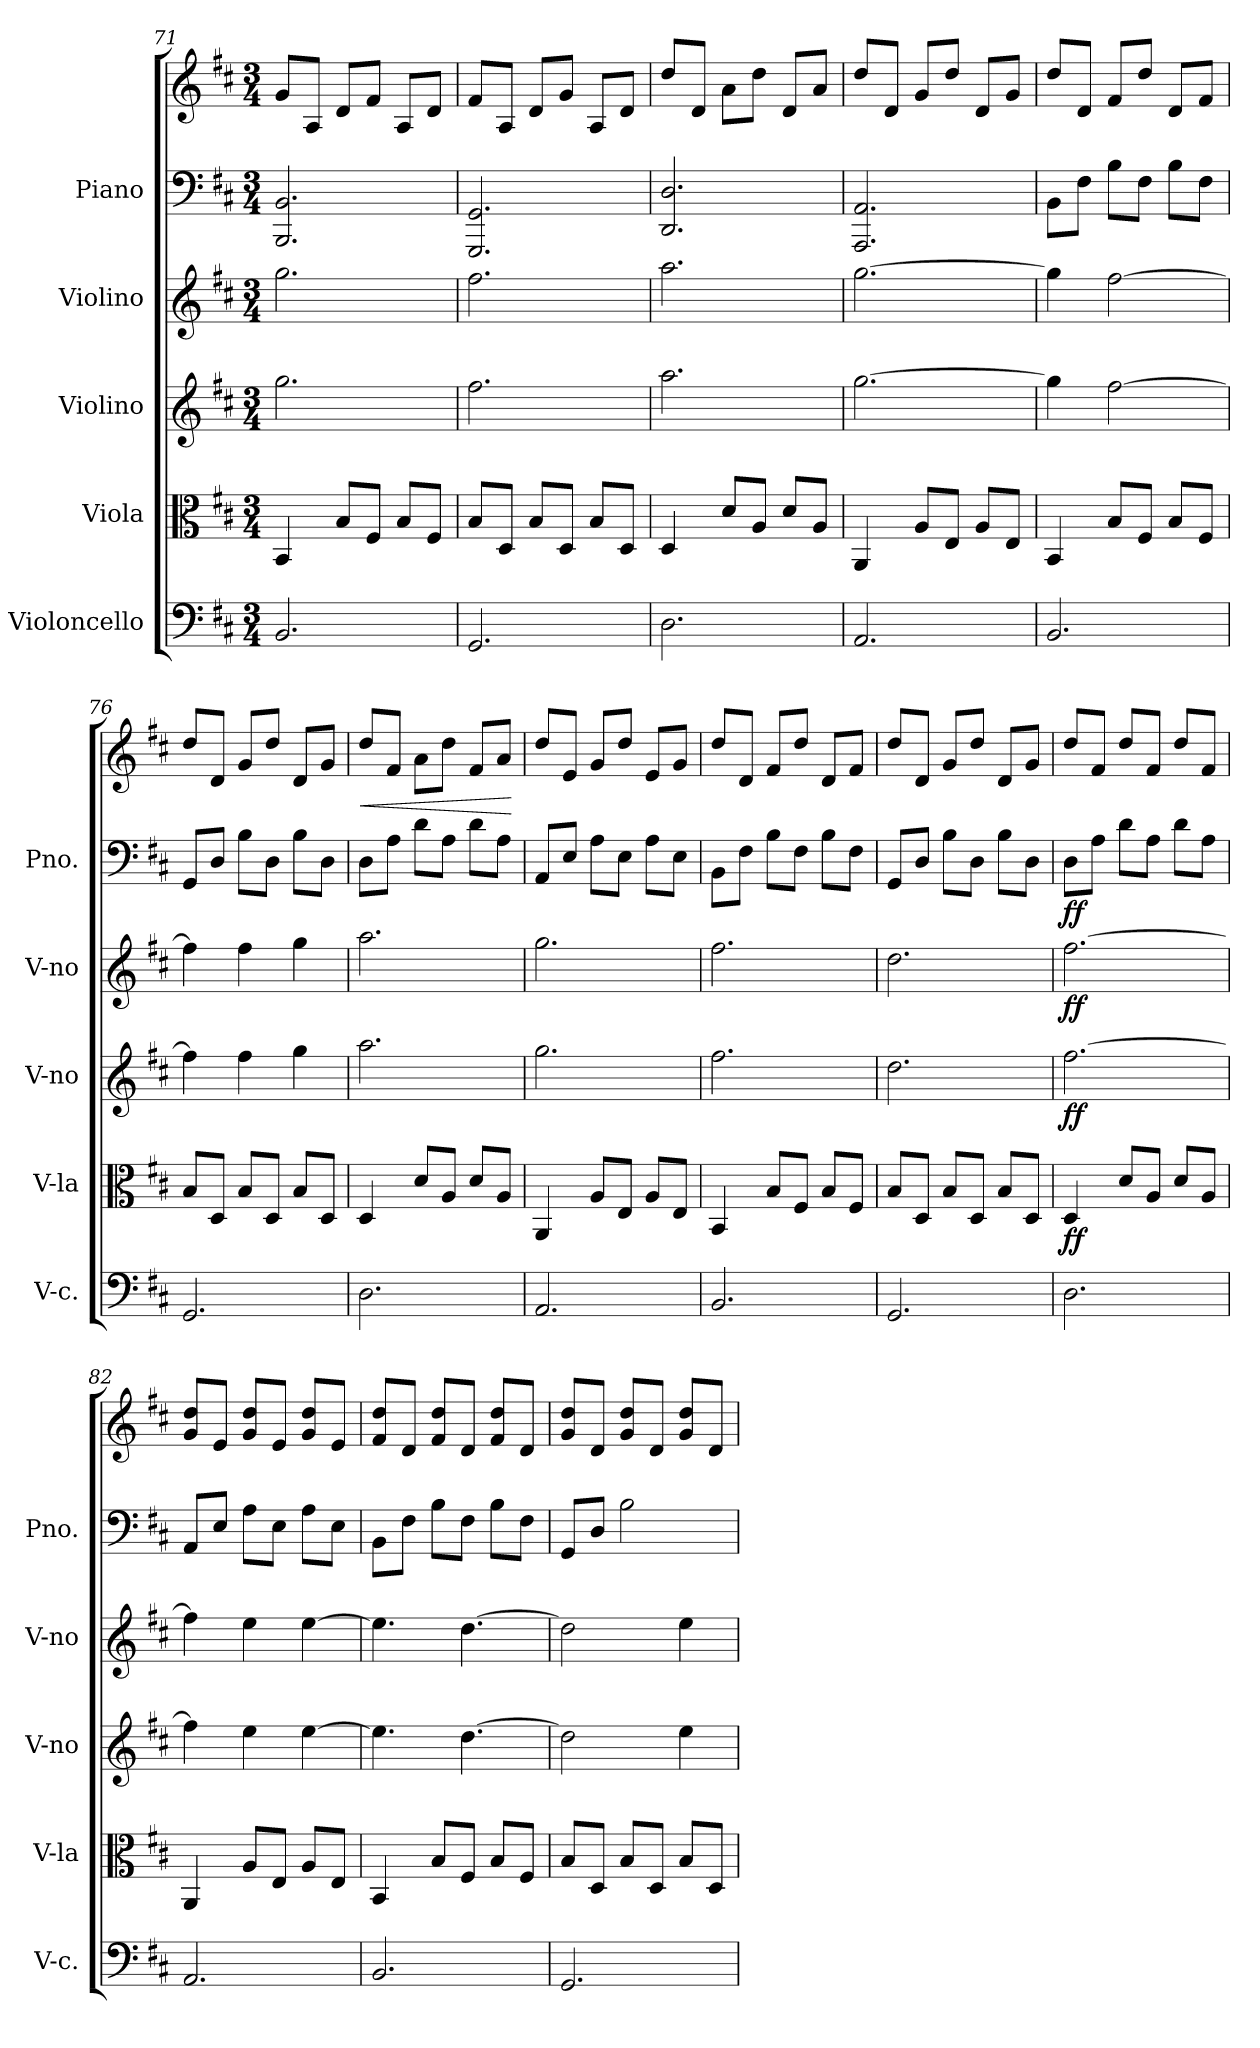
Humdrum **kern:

**kern	**kern	**dynam	**kern	**dynam	**kern	**dynam	**kern	**kern	**dynam
*part5	*part4	*part4	*part3	*part3	*part2	*part2	*part1	*part1	*part1
*staff6	*staff5	*staff5	*staff4	*staff4	*staff3	*staff3	*staff2	*staff1	*staff1/2
*I"Violoncello	*I"Viola	*	*I"Violino	*	*I"Violino	*	*I"Piano	*	*
*I'V-c.	*I'V-la	*	*I'V-no	*	*I'V-no	*	*I'Pno.	*	*
*clefF4	*clefC3	*	*clefG2	*	*clefG2	*	*clefF4	*clefG2	*
*k[f#c#]	*k[f#c#]	*	*k[f#c#]	*	*k[f#c#]	*	*k[f#c#]	*k[f#c#]	*
*M3/4	*M3/4	*	*M3/4	*	*M3/4	*	*M3/4	*M3/4	*
=71	=71	=71	=71	=71	=71	=71	=71	=71	=71
2.BB/	4BB/	.	2.gg\	.	2.gg\	.	2.BBB/ 2.BB/	8g/L	.
.	.	.	.	.	.	.	.	8A/J	.
.	8B/L	.	.	.	.	.	.	8d/L	.
.	8F#/J	.	.	.	.	.	.	8f#/J	.
.	8B/L	.	.	.	.	.	.	8A/L	.
.	8F#/J	.	.	.	.	.	.	8d/J	.
=72	=72	=72	=72	=72	=72	=72	=72	=72	=72
2.GG/	8B/L	.	2.ff#\	.	2.ff#\	.	2.GGG/ 2.GG/	8f#/L	.
.	8D/J	.	.	.	.	.	.	8A/J	.
.	8B/L	.	.	.	.	.	.	8d/L	.
.	8D/J	.	.	.	.	.	.	8g/J	.
.	8B/L	.	.	.	.	.	.	8A/L	.
.	8D/J	.	.	.	.	.	.	8d/J	.
!!LO:LB:g=z
=73	=73	=73	=73	=73	=73	=73	=73	=73	=73
2.D\	4D/	.	2.aa\	.	2.aa\	.	2.DD/ 2.D/	8dd/L	.
.	.	.	.	.	.	.	.	8d/J	.
.	8d/L	.	.	.	.	.	.	8a\L	.
.	8A/J	.	.	.	.	.	.	8dd\J	.
.	8d/L	.	.	.	.	.	.	8d/L	.
.	8A/J	.	.	.	.	.	.	8a/J	.
=74	=74	=74	=74	=74	=74	=74	=74	=74	=74
2.AA/	4AA/	.	[2.gg\	.	[2.gg\	.	2.AAA/ 2.AA/	8dd/L	.
.	.	.	.	.	.	.	.	8d/J	.
.	8A/L	.	.	.	.	.	.	8g/L	.
.	8E/J	.	.	.	.	.	.	8dd/J	.
.	8A/L	.	.	.	.	.	.	8d/L	.
.	8E/J	.	.	.	.	.	.	8g/J	.
=75	=75	=75	=75	=75	=75	=75	=75	=75	=75
2.BB/	4BB/	.	4gg\]	.	4gg\]	.	8BB\L	8dd/L	.
.	.	.	.	.	.	.	8F#\J	8d/J	.
.	8B/L	.	[2ff#\	.	[2ff#\	.	8B\L	8f#/L	.
.	8F#/J	.	.	.	.	.	8F#\J	8dd/J	.
.	8B/L	.	.	.	.	.	8B\L	8d/L	.
.	8F#/J	.	.	.	.	.	8F#\J	8f#/J	.
=76	=76	=76	=76	=76	=76	=76	=76	=76	=76
2.GG/	8B/L	.	4ff#\]	.	4ff#\]	.	8GG/L	8dd/L	.
.	8D/J	.	.	.	.	.	8D/J	8d/J	.
.	8B/L	.	4ff#\	.	4ff#\	.	8B\L	8g/L	.
.	8D/J	.	.	.	.	.	8D\J	8dd/J	.
.	8B/L	.	4gg\	.	4gg\	.	8B\L	8d/L	.
.	8D/J	.	.	.	.	.	8D\J	8g/J	.
=77	=77	=77	=77	=77	=77	=77	=77	=77	=77
!	!	!	!	!	!	!	!	!	!LO:HP:b
2.D\	4D/	.	2.aa\	.	2.aa\	.	8D\L	8dd/L	<
.	.	.	.	.	.	.	8A\J	8f#/J	.
.	8d/L	.	.	.	.	.	8d\L	8a\L	.
.	8A/J	.	.	.	.	.	8A\J	8dd\J	.
.	8d/L	.	.	.	.	.	8d\L	8f#/L	.
.	8A/J	.	.	.	.	.	8A\J	8a/J	.
.	.	.	.	.	.	.	.	.	[
=78	=78	=78	=78	=78	=78	=78	=78	=78	=78
2.AA/	4AA/	.	2.gg\	.	2.gg\	.	8AA/L	8dd/L	.
.	.	.	.	.	.	.	8E/J	8e/J	.
.	8A/L	.	.	.	.	.	8A\L	8g/L	.
.	8E/J	.	.	.	.	.	8E\J	8dd/J	.
.	8A/L	.	.	.	.	.	8A\L	8e/L	.
.	8E/J	.	.	.	.	.	8E\J	8g/J	.
!!LO:PB:g=z
=79	=79	=79	=79	=79	=79	=79	=79	=79	=79
2.BB/	4BB/	.	2.ff#\	.	2.ff#\	.	8BB\L	8dd/L	.
.	.	.	.	.	.	.	8F#\J	8d/J	.
.	8B/L	.	.	.	.	.	8B\L	8f#/L	.
.	8F#/J	.	.	.	.	.	8F#\J	8dd/J	.
.	8B/L	.	.	.	.	.	8B\L	8d/L	.
.	8F#/J	.	.	.	.	.	8F#\J	8f#/J	.
=80	=80	=80	=80	=80	=80	=80	=80	=80	=80
2.GG/	8B/L	.	2.dd\	.	2.dd\	.	8GG/L	8dd/L	.
.	8D/J	.	.	.	.	.	8D/J	8d/J	.
.	8B/L	.	.	.	.	.	8B\L	8g/L	.
.	8D/J	.	.	.	.	.	8D\J	8dd/J	.
.	8B/L	.	.	.	.	.	8B\L	8d/L	.
.	8D/J	.	.	.	.	.	8D\J	8g/J	.
=81	=81	=81	=81	=81	=81	=81	=81	=81	=81
!	!	!LO:DY:b	!	!LO:DY:b	!	!LO:DY:b	!	!	!LO:DY:b=2
2.D\	4D/	ff	[2.ff#\	ff	[2.ff#\	ff	8D\L	8dd/L	ff
.	.	.	.	.	.	.	8A\J	8f#/J	.
.	8d/L	.	.	.	.	.	8d\L	8dd/L	.
.	8A/J	.	.	.	.	.	8A\J	8f#/J	.
.	8d/L	.	.	.	.	.	8d\L	8dd/L	.
.	8A/J	.	.	.	.	.	8A\J	8f#/J	.
=82	=82	=82	=82	=82	=82	=82	=82	=82	=82
2.AA/	4AA/	.	4ff#\]	.	4ff#\]	.	8AA/L	8g/ 8dd/L	.
.	.	.	.	.	.	.	8E/J	8e/J	.
.	8A/L	.	4ee\	.	4ee\	.	8A\L	8g/ 8dd/L	.
.	8E/J	.	.	.	.	.	8E\J	8e/J	.
.	8A/L	.	[4ee\	.	[4ee\	.	8A\L	8g/ 8dd/L	.
.	8E/J	.	.	.	.	.	8E\J	8e/J	.
=83	=83	=83	=83	=83	=83	=83	=83	=83	=83
2.BB/	4BB/	.	4.ee\]	.	4.ee\]	.	8BB\L	8f#/ 8dd/L	.
.	.	.	.	.	.	.	8F#\J	8d/J	.
.	8B/L	.	.	.	.	.	8B\L	8f#/ 8dd/L	.
.	8F#/J	.	[4.dd\	.	[4.dd\	.	8F#\J	8d/J	.
.	8B/L	.	.	.	.	.	8B\L	8f#/ 8dd/L	.
.	8F#/J	.	.	.	.	.	8F#\J	8d/J	.
=84	=84	=84	=84	=84	=84	=84	=84	=84	=84
2.GG/	8B/L	.	2dd\]	.	2dd\]	.	8GG/L	8g/ 8dd/L	.
.	8D/J	.	.	.	.	.	8D/J	8d/J	.
.	8B/L	.	.	.	.	.	2B\	8g/ 8dd/L	.
.	8D/J	.	.	.	.	.	.	8d/J	.
.	8B/L	.	4ee\	.	4ee\	.	.	8g/ 8dd/L	.
.	8D/J	.	.	.	.	.	.	8d/J	.
=	=	=	=	=	=	=	=	=	=
*-	*-	*-	*-	*-	*-	*-	*-	*-	*-
